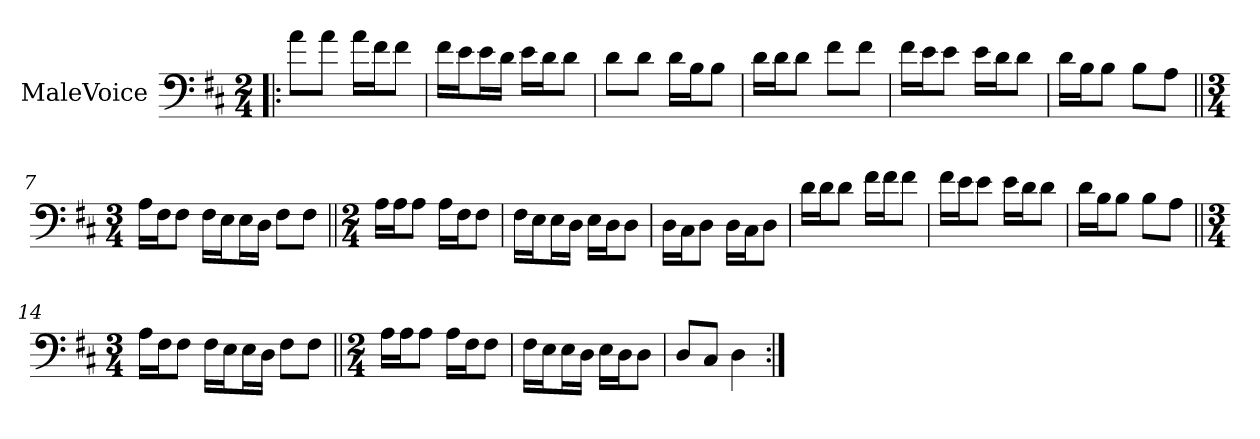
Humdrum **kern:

**kern
*part1
*staff1
*I"MaleVoice
*clefF4
*k[f#c#]
*M2/4
*MM80
=1!|:
8a\L
8a\J
16a\LL
16f#\J
8f#\J
=2
16f#\LL
16e\J
16e\L
16d\JJ
16e\LL
16d\J
8d\J
=3
8d\L
8d\J
16d\LL
16B\J
8B\J
=4
16d\LL
16d\J
8d\J
8f#\L
8f#\J
=5
16f#\LL
16e\J
8e\J
16e\LL
16d\J
8d\J
=6
16d\LL
16B\J
8B\J
8B\L
8A\J
=7||
*M3/4
16A\LL
16F#\J
8F#\J
16F#\LL
16E\J
16E\L
16D\JJ
8F#\L
8F#\J
=8||
*M2/4
16A\LL
16A\J
8A\J
16A\LL
16F#\J
8F#\J
=9
16F#\LL
16E\J
16E\L
16D\JJ
16E\LL
16D\J
8D\J
=10
16D\LL
16C#\J
8D\J
16D\LL
16C#\J
8D\J
=11
16d\LL
16d\J
8d\J
16f#\LL
16f#\J
8f#\J
=12
16f#\LL
16e\J
8e\J
16e\LL
16d\J
8d\J
=13
16d\LL
16B\J
8B\J
8B\L
8A\J
=14||
*M3/4
16A\LL
16F#\J
8F#\J
16F#\LL
16E\J
16E\L
16D\JJ
8F#\L
8F#\J
=15||
*M2/4
16A\LL
16A\J
8A\J
16A\LL
16F#\J
8F#\J
=16
16F#\LL
16E\J
16E\L
16D\JJ
16E\LL
16D\J
8D\J
=17
8D/L
8C#/J
4D
=:|!
*-
